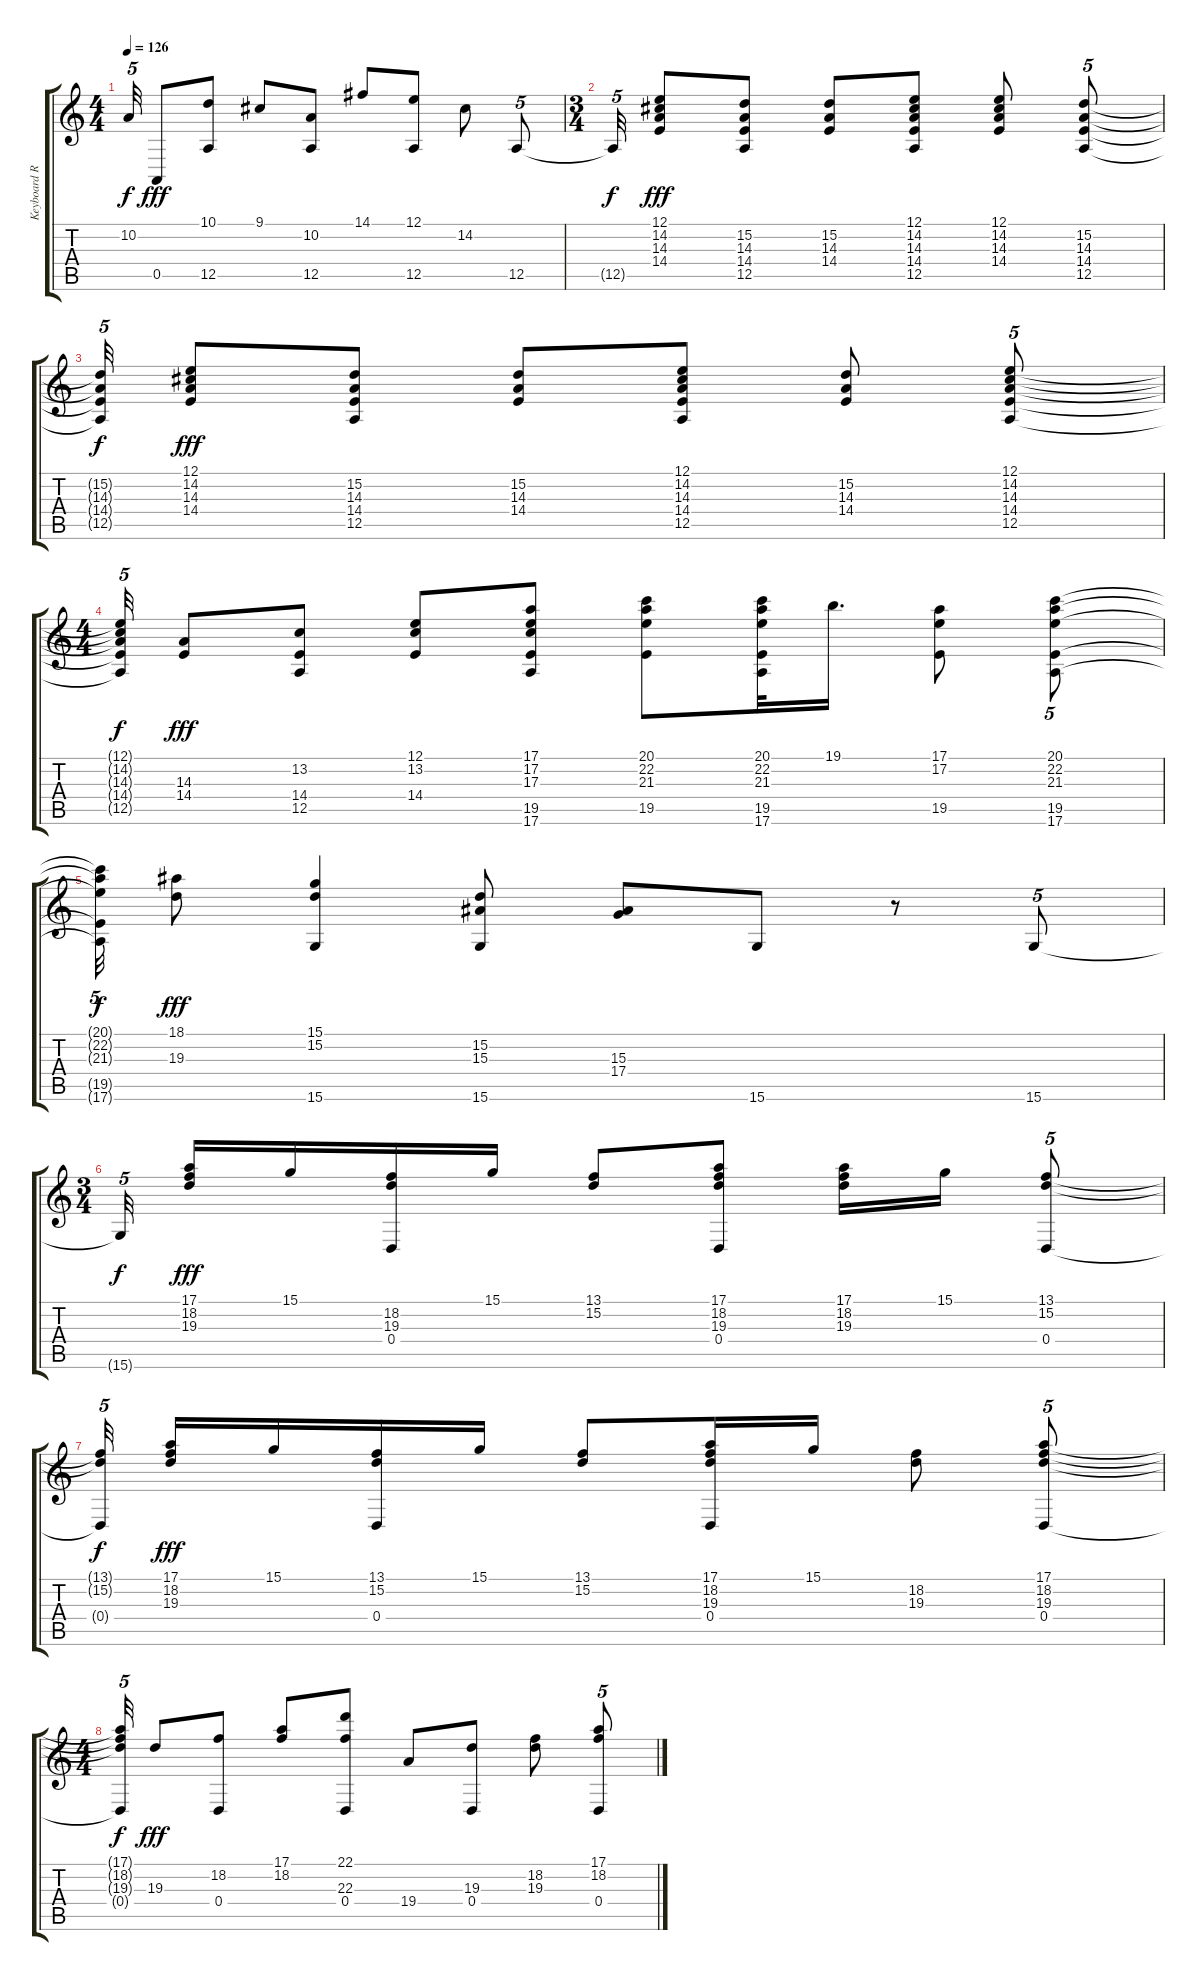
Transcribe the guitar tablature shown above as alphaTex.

\track ("Keyboard R" "Keyboard R") {instrument brightacousticpiano}
\staff {score tabs}
\tuning (E4 B3 G3 D3 A2 E2) {hide}
\ts (4 4)
\tempo 126
\clef g2
\ks c
10.2{t}.32{tu (5 4) dy f} 0.5.8{dy fff} (10.1 12.5).8 9.1.8 (10.2 12.5).8 14.1.8 (12.1 12.5).8 14.2.8 12.5.8{tu (5 4)} |
\ts (3 4)
12.5{t}.32{tu (5 4) dy f} (12.1 14.2 14.3 14.4).8{dy fff} (15.2 14.3 14.4 12.5).8 (15.2 14.3 14.4).8 (12.1 14.2 14.3 14.4 12.5).8 (12.1 14.2 14.3 14.4).8 (15.2 14.3 14.4 12.5).8{tu (5 4)} |
(15.2{t} 14.3{t} 14.4{t} 12.5{t}).32{tu (5 4) dy f} (12.1 14.2 14.3 14.4).8{dy fff} (15.2 14.3 14.4 12.5).8 (15.2 14.3 14.4).8 (12.1 14.2 14.3 14.4 12.5).8 (15.2 14.3 14.4).8 (12.1 14.2 14.3 14.4 12.5).8{tu (5 4)} |
\ts (4 4)
(12.1{t} 14.2{t} 14.3{t} 14.4{t} 12.5{t}).32{tu (5 4) dy f} (14.3 14.4).8{dy fff} (13.2 14.4 12.5).8 (12.1 13.2 14.4).8 (17.1 17.2 17.3 19.5 17.6).8 (20.1 22.2 21.3 19.5).8 (20.1 22.2 21.3 19.5 17.6).32 19.1.16{d} (17.1 17.2 19.5).8 (20.1 22.2 21.3 19.5 17.6).8{tu (5 4)} |
(20.1{t} 22.2{t} 21.3{t} 19.5{t} 17.6{t}).32{tu (5 4) dy f} (18.1 19.3).8{dy fff} (15.1 15.2 15.6).4 (15.2 15.3 15.6).8 (15.3 17.4).8 15.6.8 r.8 15.6.8{tu (5 4)} |
\ts (3 4)
15.6{t}.32{tu (5 4) dy f beam splitsecondary} (17.1 18.2 19.3).16{dy fff} 15.1.16 (18.2 19.3 0.4).16 15.1.16 (13.1 15.2).8 (17.1 18.2 19.3 0.4).8 (17.1 18.2 19.3).16 15.1.16 (13.1 15.2 0.4).8{tu (5 4)} |
(13.1{t} 15.2{t} 0.4{t}).32{tu (5 4) dy f beam splitsecondary} (17.1 18.2 19.3).16{dy fff} 15.1.16 (13.1 15.2 0.4).16 15.1.16 (13.1 15.2).8 (17.1 18.2 19.3 0.4).16 15.1.16 (18.2 19.3).8 (17.1 18.2 19.3 0.4).8{tu (5 4)} |
\ts (4 4)
(17.1{t} 18.2{t} 19.3{t} 0.4{t}).32{tu (5 4) dy f} 19.3.8{dy fff} (18.2 0.4).8 (17.1 18.2).8 (22.1 22.3 0.4).8 19.4.8 (19.3 0.4).8 (18.2 19.3).8 (17.1 18.2 0.4).8{tu (5 4)}
